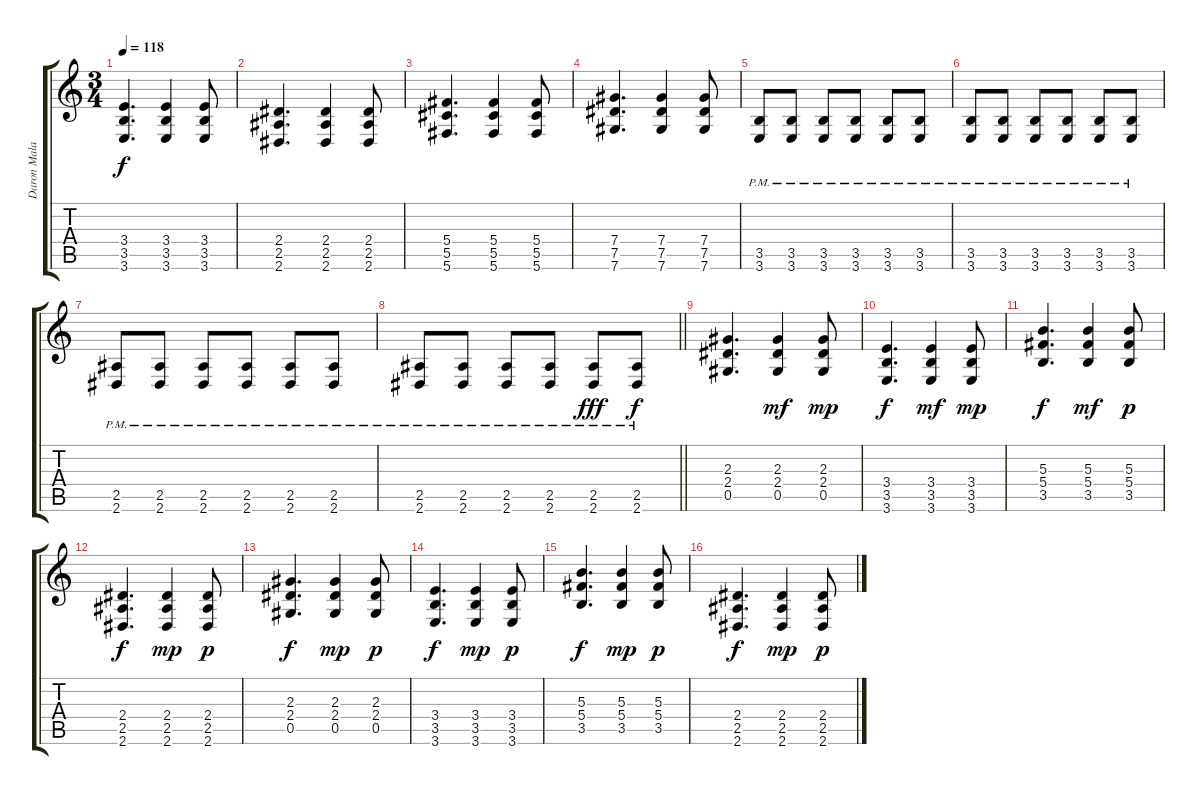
\track ("Daron Malakian" "Daron Mala") {instrument distortionguitar}
\staff {score tabs}
\tuning (Eb4 Bb3 Gb3 Db3 Ab2 Db2) {hide}
\ts (3 4)
\tempo 118
\clef g2
\ks c
(3.4 3.5 3.6).4{d dy f} (3.4 3.5 3.6).4 (3.4 3.5 3.6).8 |
(2.4 2.5 2.6).4{d} (2.4 2.5 2.6).4 (2.4 2.5 2.6).8 |
(5.4 5.5 5.6).4{d} (5.4 5.5 5.6).4 (5.4 5.5 5.6).8 |
(7.4 7.5 7.6).4{d} (7.4 7.5 7.6).4 (7.4 7.5 7.6).8 |
(3.5{pm} 3.6{pm}).8 (3.5{pm} 3.6{pm}).8 (3.5{pm} 3.6{pm}).8 (3.5{pm} 3.6{pm}).8 (3.5{pm} 3.6{pm}).8 (3.5{pm} 3.6{pm}).8 |
(3.5{pm} 3.6{pm}).8 (3.5{pm} 3.6{pm}).8 (3.5{pm} 3.6{pm}).8 (3.5{pm} 3.6{pm}).8 (3.5{pm} 3.6{pm}).8 (3.5{pm} 3.6{pm}).8 |
(2.5{pm} 2.6{pm}).8 (2.5{pm} 2.6{pm}).8 (2.5{pm} 2.6{pm}).8 (2.5{pm} 2.6{pm}).8 (2.5{pm} 2.6{pm}).8 (2.5{pm} 2.6{pm}).8 |
\barLineRight lightlight
(2.5{pm} 2.6{pm}).8 (2.5{pm} 2.6{pm}).8 (2.5{pm} 2.6{pm}).8 (2.5{pm} 2.6{pm}).8 (2.5{pm} 2.6{pm}).8{dy fff} (2.5{pm} 2.6{pm}).8{dy f} |
(2.3 2.4 0.5).4{d} (2.3 2.4 0.5).4{dy mf} (2.3 2.4 0.5).8{dy mp beam Up} |
(3.4 3.5 3.6).4{d dy f} (3.4 3.5 3.6).4{dy mf} (3.4 3.5 3.6).8{dy mp} |
(5.3 5.4 3.5).4{d dy f} (5.3 5.4 3.5).4{dy mf} (5.3 5.4 3.5).8{dy p} |
(2.4 2.5 2.6).4{d dy f} (2.4 2.5 2.6).4{dy mp} (2.4 2.5 2.6).8{dy p} |
(2.3 2.4 0.5).4{d dy f} (2.3 2.4 0.5).4{dy mp} (2.3 2.4 0.5).8{dy p} |
(3.4 3.5 3.6).4{d dy f} (3.4 3.5 3.6).4{dy mp} (3.4 3.5 3.6).8{dy p} |
(5.3 5.4 3.5).4{d dy f} (5.3 5.4 3.5).4{dy mp} (5.3 5.4 3.5).8{dy p} |
(2.4 2.5 2.6).4{d dy f} (2.4 2.5 2.6).4{dy mp} (2.4 2.5 2.6).8{dy p}
